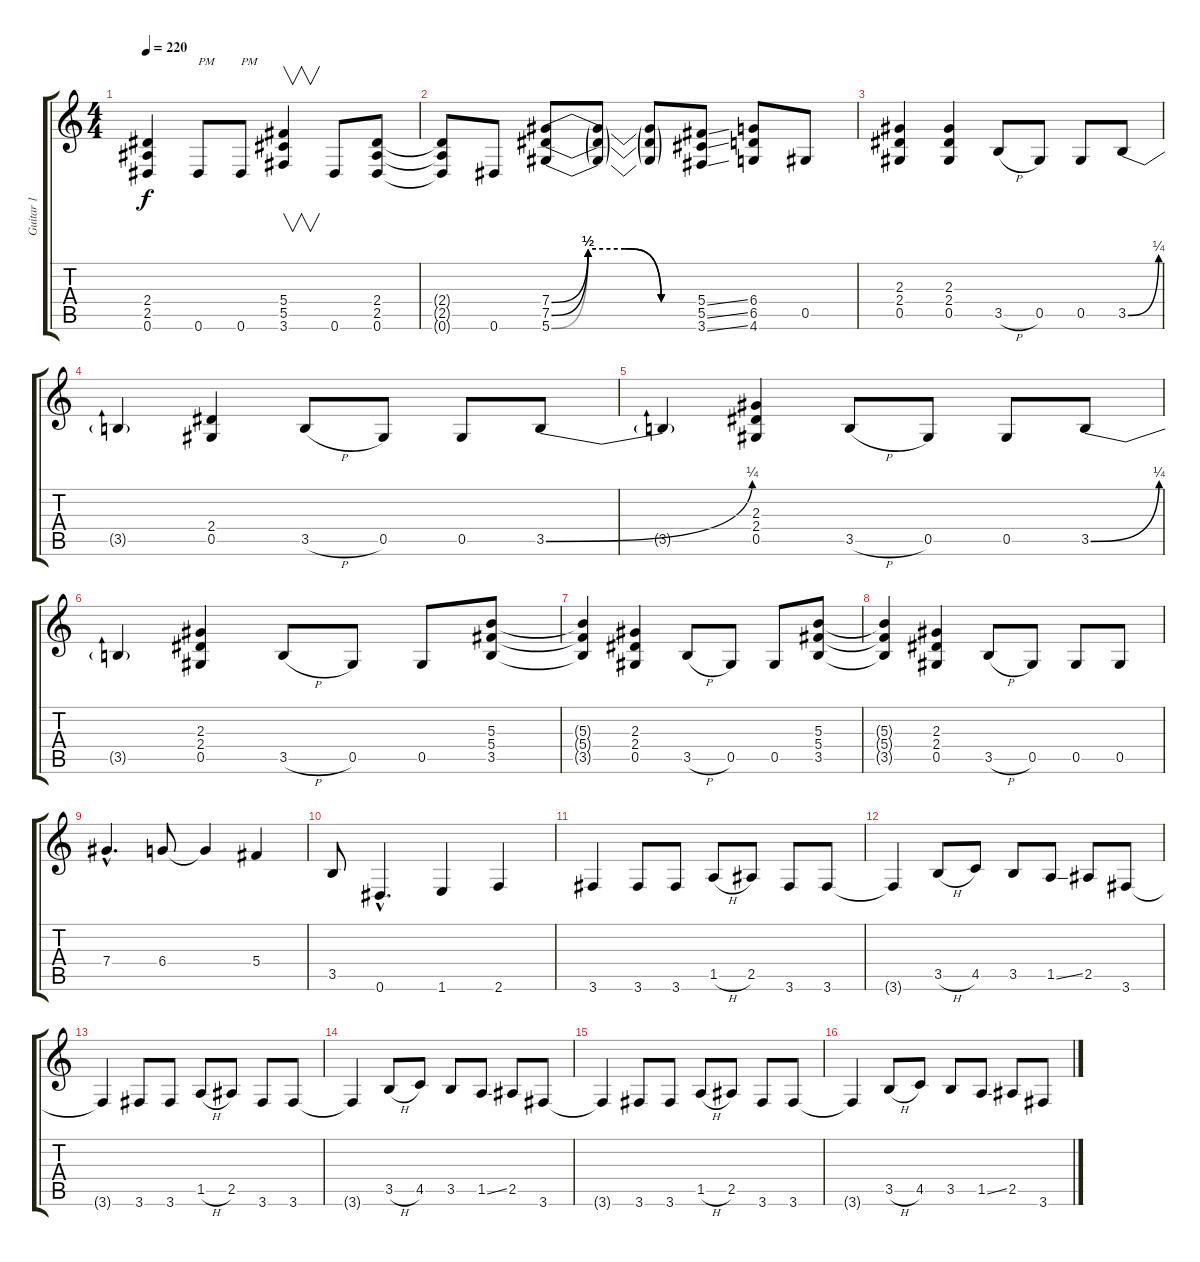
\track ("Guitar 1" "Guitar 1") {instrument distortionguitar}
\staff {score tabs}
\tuning (Eb4 Bb3 Gb3 Db3 Ab2 Eb2) {hide}
\ts (4 4)
\tempo 220
\clef g2
\ks c
(2.4{t} 2.5{t} 0.6{t}).4{dy f} 0.6.8{txt "PM"} 0.6.8{txt "PM"} (5.4 5.5 3.6).4{v} 0.6.8 (2.4 2.5 0.6).8 |
(2.4{t} 2.5{t} 0.6{t}).8 0.6.8 (7.4{be (custom 0 0 15 2 30 2 45 0 60 0)} 7.5{be (custom 0 0 15 2 30 2 45 0 60 0)} 5.6{be (custom 0 0 15 2 30 2 45 0 60 0)}).8 (7.4{t} 7.5{t} 5.6{t}).8 (7.4{t} 7.5{t} 5.6{t}).8 (5.4{ss} 5.5{ss} 3.6{ss}).8 (6.4 6.5 4.6).8 0.5.8 |
(2.3 2.4 0.5).4 (2.3 2.4 0.5).4 3.5{h}.8 0.5.8 0.5.8 3.5{be (bend 0 0 60 1)}.8 |
3.5{t}.4 (2.4 0.5).4 3.5{h}.8 0.5.8 0.5.8 3.5{be (bend 0 0 60 1)}.8 |
3.5{t}.4 (2.3 2.4 0.5).4 3.5{h}.8 0.5.8 0.5.8 3.5{be (bend 0 0 60 1)}.8 |
3.5{t}.4 (2.3 2.4 0.5).4 3.5{h}.8 0.5.8 0.5.8 (5.3 5.4 3.5).8 |
(5.3{t} 5.4{t} 3.5{t}).4 (2.3 2.4 0.5).4 3.5{h}.8 0.5.8 0.5.8 (5.3 5.4 3.5).8 |
(5.3{t} 5.4{t} 3.5{t}).4 (2.3 2.4 0.5).4 3.5{h}.8 0.5.8 0.5.8 0.5.8 |
7.4{hac}.4{d} 6.4.8 6.4{t}.4 5.4.4 |
3.5.8 0.6{hac}.4{d} 1.6.4 2.6.4 |
3.6.4 3.6.8 3.6.8 1.5{h}.8 2.5.8 3.6.8 3.6.8 |
3.6{t}.4 3.5{h}.8 4.5.8 3.5.8 1.5{ss}.8 2.5.8 3.6.8 |
3.6{t}.4 3.6.8 3.6.8 1.5{h}.8 2.5.8 3.6.8 3.6.8 |
3.6{t}.4 3.5{h}.8 4.5.8 3.5.8 1.5{ss}.8 2.5.8 3.6.8 |
3.6{t}.4 3.6.8 3.6.8 1.5{h}.8 2.5.8 3.6.8 3.6.8 |
3.6{t}.4 3.5{h}.8 4.5.8 3.5.8 1.5{ss}.8 2.5.8 3.6.8
